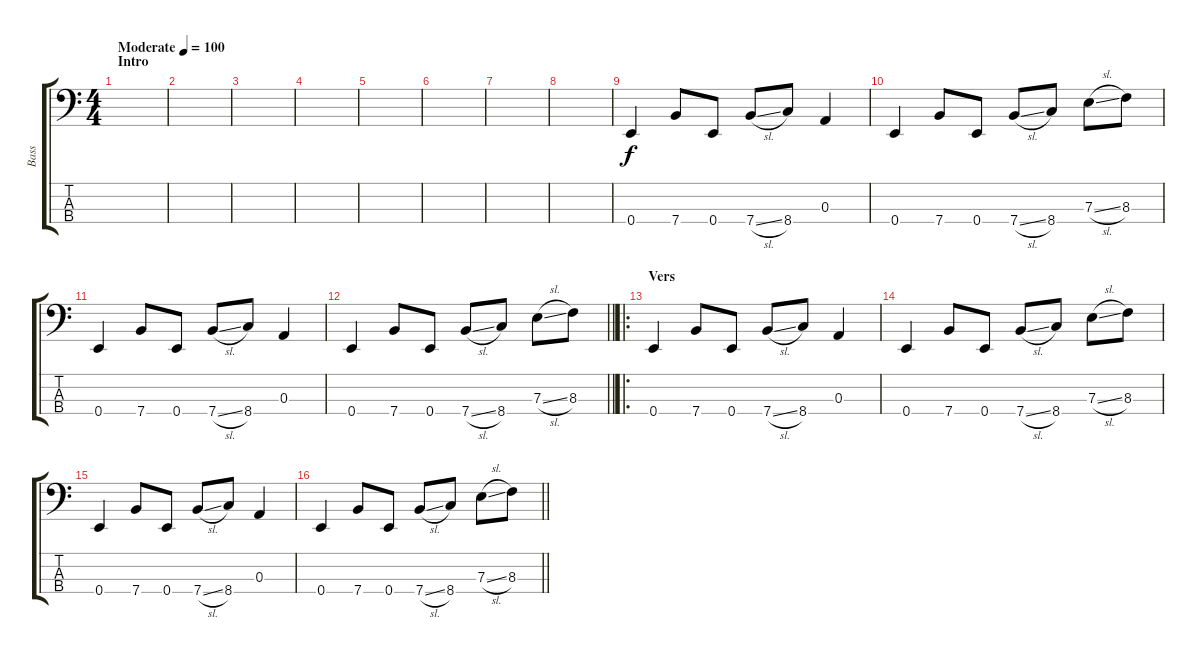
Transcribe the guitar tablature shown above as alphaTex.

\track ("Bass" "Bass") {instrument electricbassfinger}
\staff {score tabs}
\tuning (G2 D2 A1 E1) {hide}
\ts (4 4)
\section ("" "Intro")
\tempo (100 "Moderate")
\clef f4
\ks c
|
|
|
|
|
|
|
|
0.4.4 7.4.8 0.4.8 7.4{sl}.8 8.4.8 0.3.4 |
0.4.4 7.4.8 0.4.8 7.4{sl}.8 8.4.8 7.3{sl}.8 8.3.8 |
0.4.4 7.4.8 0.4.8 7.4{sl}.8 8.4.8 0.3.4 |
\barLineRight lightlight
0.4.4 7.4.8 0.4.8 7.4{sl}.8 8.4.8 7.3{sl}.8 8.3.8 |
\ro
\section ("" "Vers")
0.4.4 7.4.8 0.4.8 7.4{sl}.8 8.4.8 0.3.4 |
0.4.4 7.4.8 0.4.8 7.4{sl}.8 8.4.8 7.3{sl}.8 8.3.8 |
0.4.4 7.4.8 0.4.8 7.4{sl}.8 8.4.8 0.3.4 |
\barLineRight lightlight
0.4.4 7.4.8 0.4.8 7.4{sl}.8 8.4.8 7.3{sl}.8 8.3.8
